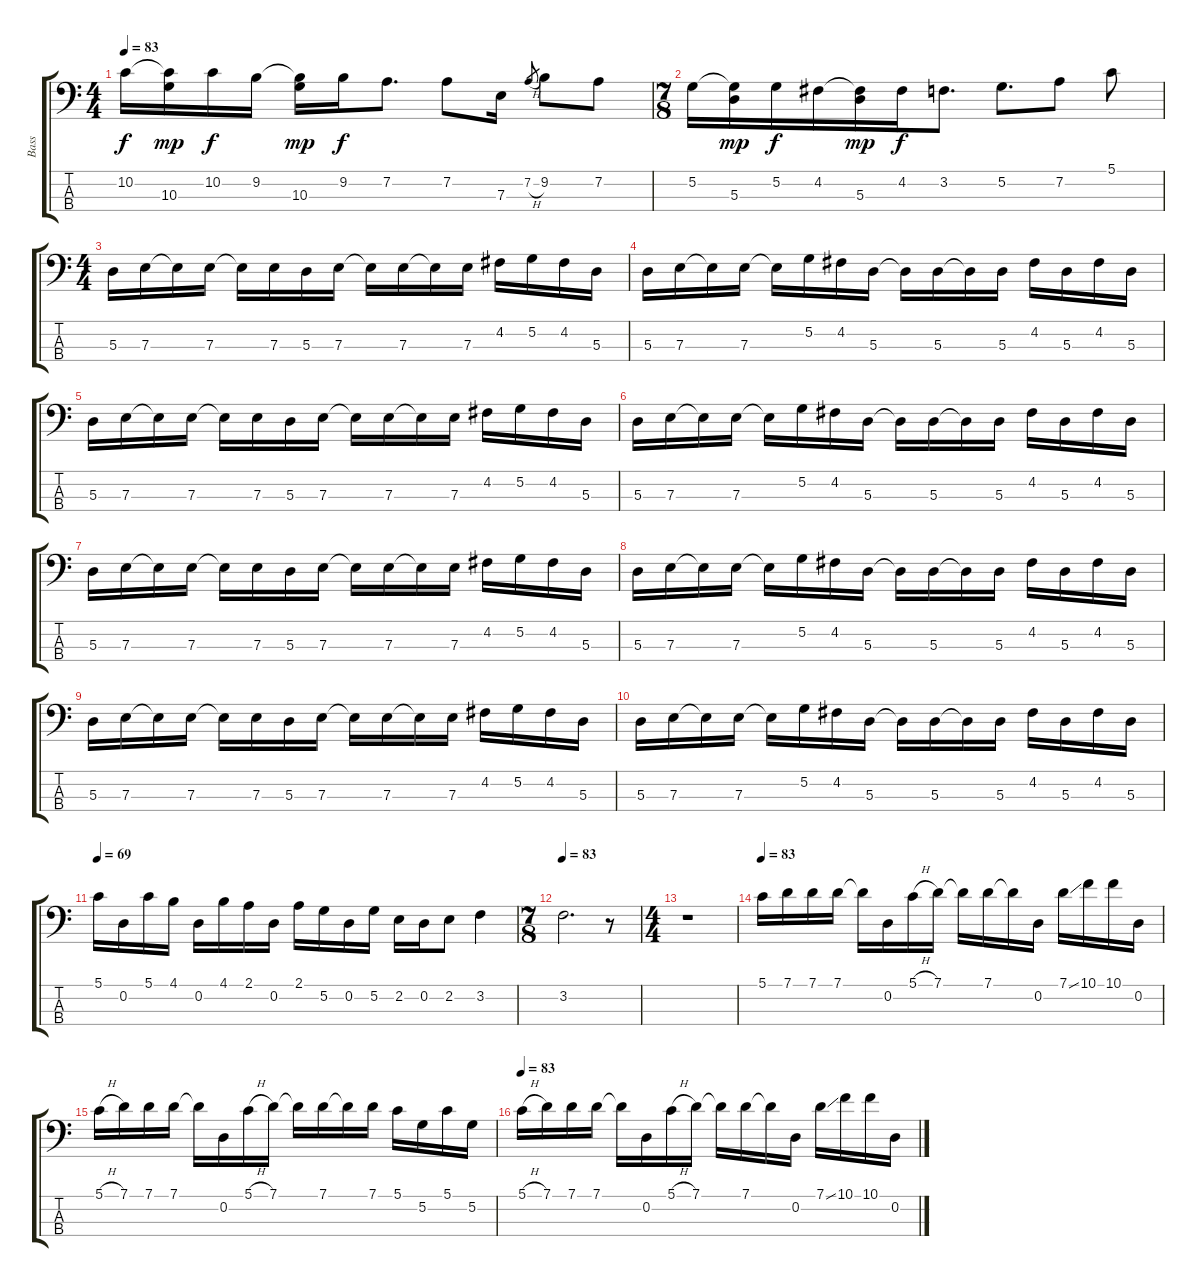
\track ("Bass" "Bass") {instrument electricbassfinger}
\staff {score tabs}
\tuning (G2 D2 A1 E1) {hide}
\ts (4 4)
\tempo 83
\clef f4
\ks c
10.2.16{dy f} (10.2{t} 10.3).16{dy mp} 10.2.16{dy f} 9.2.16 (9.2{t} 10.3).16{dy mp} 9.2.16{dy f} 7.2.8{d} 7.2.8 7.3.16 7.2{h}.8{gr} 9.2.8 7.2.8 |
\ts (7 8)
5.2.16 (5.2{t} 5.3).16{dy mp} 5.2.16{dy f} 4.2.16 (4.2{t} 5.3).16{dy mp} 4.2.16{dy f} 3.2.8{d} 5.2.8{d} 7.2.8 5.1.8 |
\ts (4 4)
5.3.16 7.3.16 7.3{t}.16 7.3.16 7.3{t}.16 7.3.16 5.3.16 7.3.16 7.3{t}.16 7.3.16 7.3{t}.16 7.3.16 4.2.16 5.2.16 4.2.16 5.3.16 |
5.3.16 7.3.16 7.3{t}.16 7.3.16 7.3{t}.16 5.2.16 4.2.16 5.3.16 5.3{t}.16 5.3.16 5.3{t}.16 5.3.16 4.2.16 5.3.16 4.2.16 5.3.16 |
5.3.16 7.3.16 7.3{t}.16 7.3.16 7.3{t}.16 7.3.16 5.3.16 7.3.16 7.3{t}.16 7.3.16 7.3{t}.16 7.3.16 4.2.16 5.2.16 4.2.16 5.3.16 |
5.3.16 7.3.16 7.3{t}.16 7.3.16 7.3{t}.16 5.2.16 4.2.16 5.3.16 5.3{t}.16 5.3.16 5.3{t}.16 5.3.16 4.2.16 5.3.16 4.2.16 5.3.16 |
5.3.16 7.3.16 7.3{t}.16 7.3.16 7.3{t}.16 7.3.16 5.3.16 7.3.16 7.3{t}.16 7.3.16 7.3{t}.16 7.3.16 4.2.16 5.2.16 4.2.16 5.3.16 |
5.3.16 7.3.16 7.3{t}.16 7.3.16 7.3{t}.16 5.2.16 4.2.16 5.3.16 5.3{t}.16 5.3.16 5.3{t}.16 5.3.16 4.2.16 5.3.16 4.2.16 5.3.16 |
5.3.16 7.3.16 7.3{t}.16 7.3.16 7.3{t}.16 7.3.16 5.3.16 7.3.16 7.3{t}.16 7.3.16 7.3{t}.16 7.3.16 4.2.16 5.2.16 4.2.16 5.3.16 |
5.3.16 7.3.16 7.3{t}.16 7.3.16 7.3{t}.16 5.2.16 4.2.16 5.3.16 5.3{t}.16 5.3.16 5.3{t}.16 5.3.16 4.2.16 5.3.16 4.2.16 5.3.16 |
\tempo 69
5.1.16 0.2.16 5.1.16 4.1.16 0.2.16 4.1.16 2.1.16 0.2.16 2.1.16 5.2.16 0.2.16 5.2.16 2.2.16 0.2.16 2.2.8 3.2.4 |
\ts (7 8)
\tempo 83
3.2.2{d} r.8 |
\ts (4 4)
r.1 |
\tempo 83
5.1.16 7.1.16 7.1.16 7.1.16 7.1{t}.16 0.2.16 5.1{h}.16 7.1.16 7.1{t}.16 7.1.16 7.1{t}.16 0.2.16 7.1{ss}.16 10.1.16 10.1.16 0.2.16 |
5.1{h}.16 7.1.16 7.1.16 7.1.16 7.1{t}.16 0.2.16 5.1{h}.16 7.1.16 7.1{t}.16 7.1.16 7.1{t}.16 7.1.16 5.1.16 5.2.16 5.1.16 5.2.16 |
\tempo 83
5.1{h}.16 7.1.16 7.1.16 7.1.16 7.1{t}.16 0.2.16 5.1{h}.16 7.1.16 7.1{t}.16 7.1.16 7.1{t}.16 0.2.16 7.1{ss}.16 10.1.16 10.1.16 0.2.16
